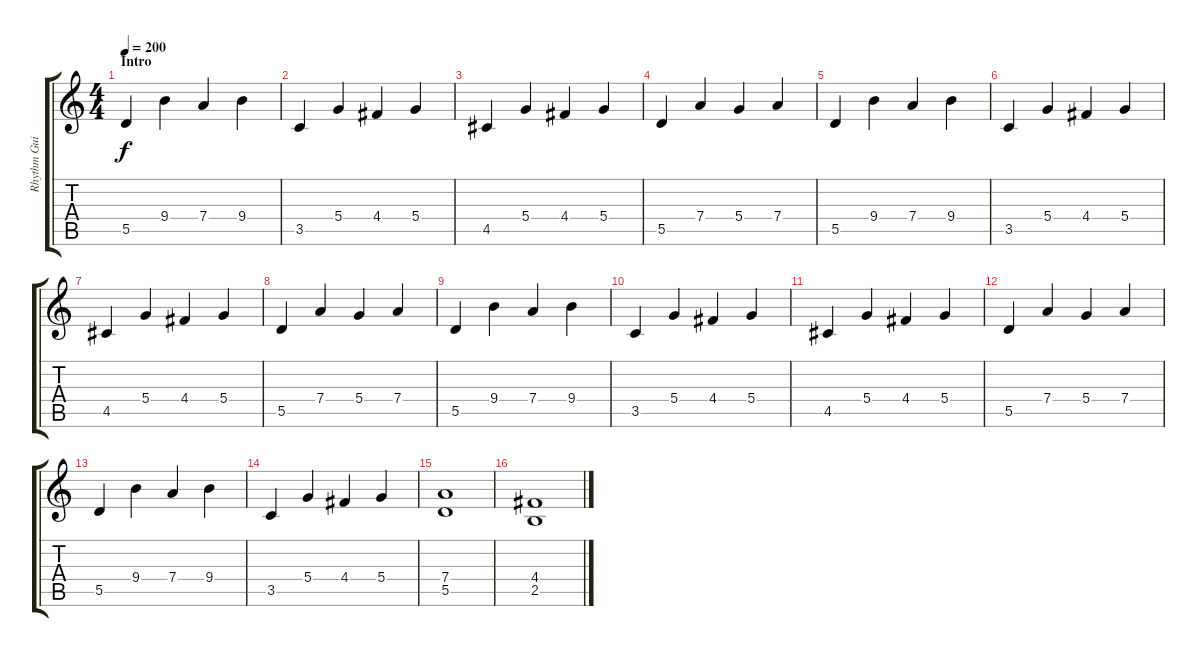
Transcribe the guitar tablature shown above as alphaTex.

\track ("Rhythm Guitar 2" "Rhythm Gui") {instrument overdrivenguitar}
\staff {score tabs}
\tuning (E4 B3 G3 D3 A2 E2) {hide}
\ts (4 4)
\section ("" "Intro")
\tempo 200
\clef g2
\ks c
5.5.4{dy f instrument overdrivenguitar} 9.4.4 7.4.4 9.4.4 |
3.5.4 5.4.4 4.4.4 5.4.4 |
4.5.4 5.4.4 4.4.4 5.4.4 |
5.5.4 7.4.4 5.4.4 7.4.4 |
5.5.4 9.4.4 7.4.4 9.4.4 |
3.5.4 5.4.4 4.4.4 5.4.4 |
4.5.4 5.4.4 4.4.4 5.4.4 |
5.5.4 7.4.4 5.4.4 7.4.4 |
5.5.4 9.4.4 7.4.4 9.4.4 |
3.5.4 5.4.4 4.4.4 5.4.4 |
4.5.4 5.4.4 4.4.4 5.4.4 |
5.5.4 7.4.4 5.4.4 7.4.4 |
5.5.4 9.4.4 7.4.4 9.4.4 |
3.5.4 5.4.4 4.4.4 5.4.4 |
(7.4 5.5).1 |
(4.4 2.5).1
